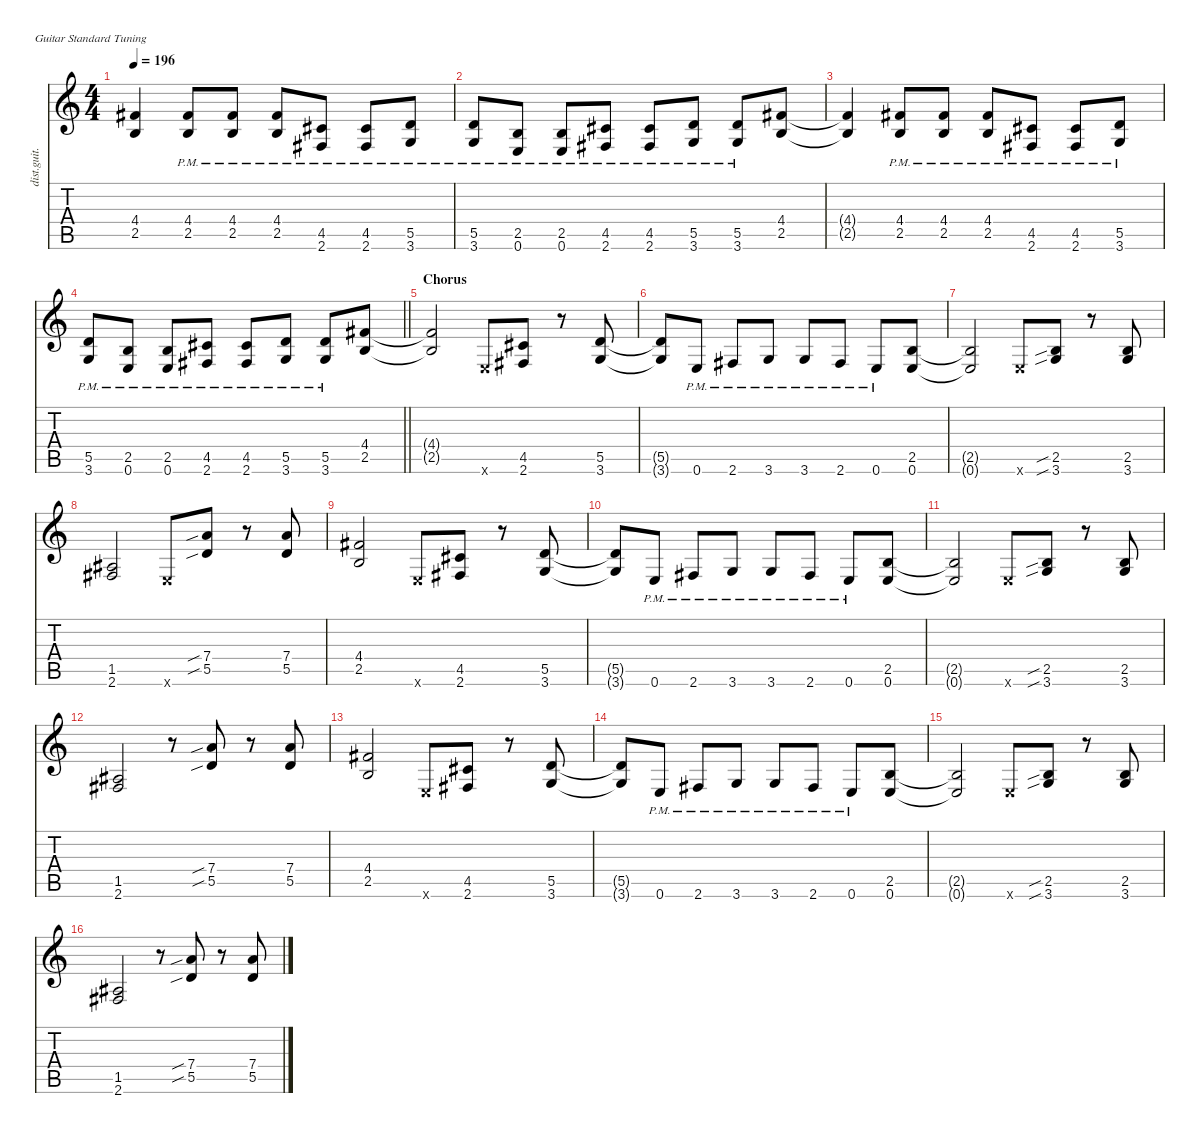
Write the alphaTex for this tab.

\defaultSystemsLayout 4
\hideDynamics
\bracketExtendMode nobrackets
\track ("Friedman" "dist.guit.") {instrument distortionguitar}
\staff {score tabs}
\tuning (E4 B3 G3 D3 A2 E2)
\ts (4 4)
\tempo 196
\clef g2
\ks c
(4.4{acc #} 2.5).4{dy f} (4.4{pm acc #} 2.5{pm}).8 (4.4{pm acc #} 2.5{pm}).8 (4.4{pm acc #} 2.5{pm}).8 (4.5{pm acc #} 2.6{pm acc #}).8 (4.5{pm acc #} 2.6{pm acc #}).8 (5.5{pm} 3.6{pm}).8 |
(5.5{pm} 3.6{pm}).8 (2.5{pm} 0.6{pm}).8 (2.5{pm} 0.6{pm}).8 (4.5{pm acc #} 2.6{pm acc #}).8 (4.5{pm acc #} 2.6{pm acc #}).8 (5.5{pm} 3.6{pm}).8 (5.5{pm} 3.6{pm}).8 (4.4{acc #} 2.5).8 |
(4.4{t acc #} 2.5{t}).4 (4.4{pm acc #} 2.5{pm}).8 (4.4{pm acc #} 2.5{pm}).8 (4.4{pm acc #} 2.5{pm}).8 (4.5{pm acc #} 2.6{pm acc #}).8 (4.5{pm acc #} 2.6{pm acc #}).8 (5.5{pm} 3.6{pm}).8 |
\barLineRight lightlight
(5.5{pm} 3.6{pm}).8 (2.5{pm} 0.6{pm}).8 (2.5{pm} 0.6{pm}).8 (4.5{pm acc #} 2.6{pm acc #}).8 (4.5{pm acc #} 2.6{pm acc #}).8 (5.5{pm} 3.6{pm}).8 (5.5{pm} 3.6{pm}).8 (4.4{acc #} 2.5).8 |
\section ("" "Chorus")
(4.4{t acc #} 2.5{t}).2 0.6{x}.8 (4.5{acc #} 2.6{acc #}).8 r.8 (5.5 3.6).8 |
(5.5{t} 3.6{t}).8 0.6{pm}.8 2.6{pm acc #}.8 3.6{pm}.8 3.6{pm}.8 2.6{pm acc #}.8 0.6{pm}.8 (2.5 0.6).8 |
(2.5{t} 0.6{t}).2 0.6{x}.8 (2.5{sib} 3.6{sib}).8 r.8 (2.5 3.6).8 |
(1.5{acc #} 2.6{acc #}).2 0.6{x}.8 (7.4{sib} 5.5{sib}).8 r.8 (7.4 5.5).8 |
(4.4{acc #} 2.5).2 0.6{x}.8 (4.5{acc #} 2.6{acc #}).8 r.8 (5.5 3.6).8 |
(5.5{t} 3.6{t}).8 0.6{pm}.8 2.6{pm acc #}.8 3.6{pm}.8 3.6{pm}.8 2.6{pm acc #}.8 0.6{pm}.8 (2.5 0.6).8 |
(2.5{t} 0.6{t}).2 0.6{x}.8 (2.5{sib} 3.6{sib}).8 r.8 (2.5 3.6).8 |
(1.5{acc #} 2.6{acc #}).2 r.8 (7.4{sib} 5.5{sib}).8 r.8 (7.4 5.5).8 |
(4.4{acc #} 2.5).2 0.6{x}.8 (4.5{acc #} 2.6{acc #}).8 r.8 (5.5 3.6).8 |
(5.5{t} 3.6{t}).8 0.6{pm}.8 2.6{pm acc #}.8 3.6{pm}.8 3.6{pm}.8 2.6{pm acc #}.8 0.6{pm}.8 (2.5 0.6).8 |
(2.5{t} 0.6{t}).2 0.6{x}.8 (2.5{sib} 3.6{sib}).8 r.8 (2.5 3.6).8 |
(1.5{acc #} 2.6{acc #}).2 r.8 (7.4{sib} 5.5{sib}).8 r.8 (7.4 5.5).8
